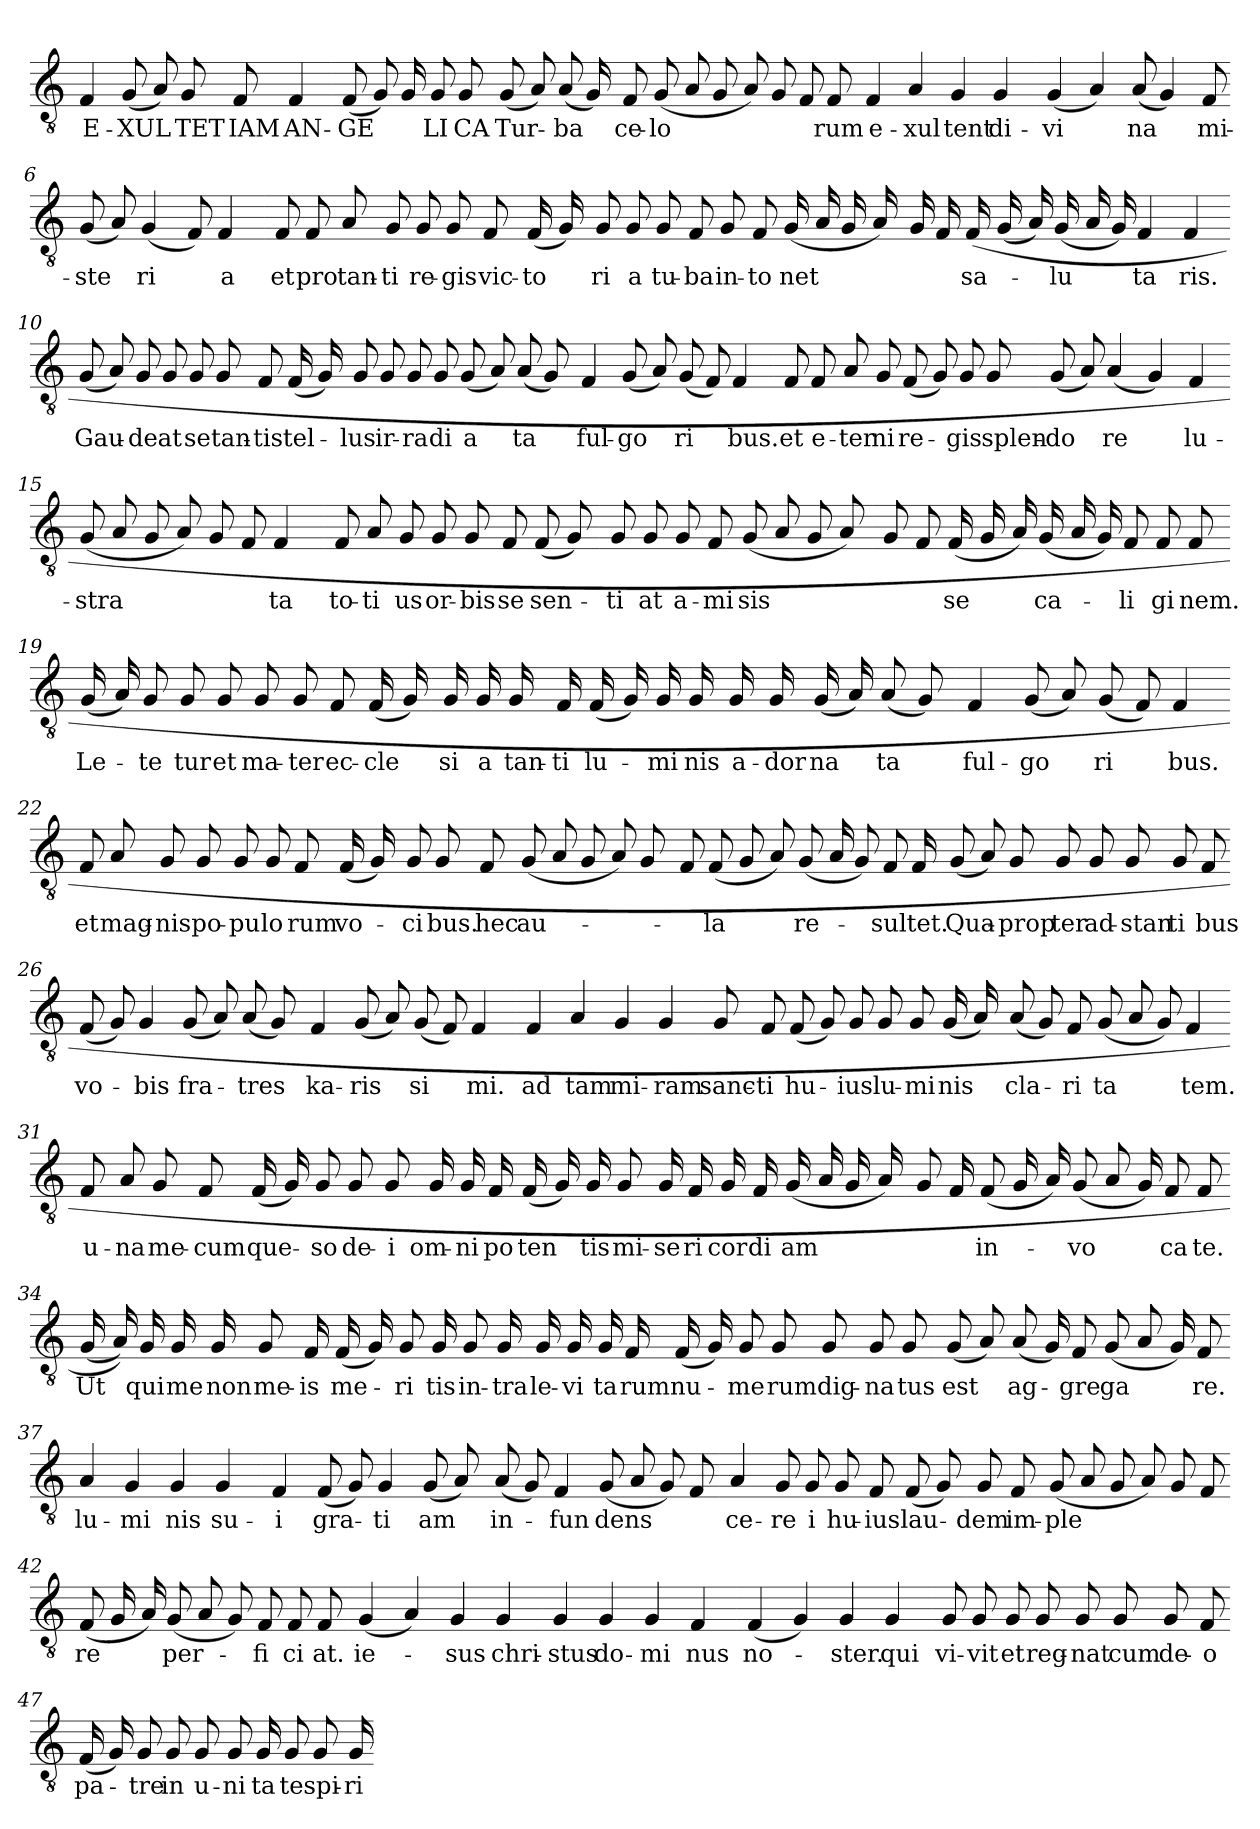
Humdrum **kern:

**kern	**text
*part1	*part1
*staff1	*staff1
*clefGv2	*
*k[]	*
=1	=1
4F	E-
(8G	XUL
8A)	.
8G	-TET
8F	IAM
4F	AN-
=2-	=2-
(8F	GE
8G)	.
16G	.
8G	LI
8G	-CA
(8G	Tur-
8A)	.
(8A	-ba
16G)	.
=3-	=3-
8F	ce-
(8G	lo
8A	.
8G	.
8A)	.
8G	.
8F	.
8F	-rum
=4-	=4-
4F	e-
4A	xul
4G	-tent
4G	di-
=5-	=5-
(4G	vi
4A)	.
(8A	-na
4G)	.
8F	mi-
=6-	=6-
(8G	ste
8A)	.
(4G	ri
8F)	.
4F	-a
=7-	=7-
8F	et
8F	pro
8A	tan-
8G	-ti
8G	re-
8G	-gis
8F	vic-
(16F	to
16G)	.
=8-	=8-
8G	ri
8G	-a
8G	tu-
8F	-ba
8G	in-
8F	to
(16G	-net
16A	.
16G	.
16A)	.
=9-	=9-
16G	.
16F	.
(16F	sa-
(16G	.
16A)	.
(16G	lu
16A	.
16G)	.
4F	ta
4F	-ris.
=10-	=10-
(8G	Gau-
8A)	.
8G	de
8G	-at
8G	se
8G	tan-
8F	-tis
(16F	tel-
16G)	.
=11-	=11-
8G	-lus
8G	ir-
8G	ra
8G	di
(8G	a
8A)	.
(8A	-ta
8G)	.
=12-	=12-
4F	ful-
(8G	go
8A)	.
(8G	ri
8F)	.
4F	-bus.
=13-	=13-
8F	et
8F	e-
8A	ter
8G	-ni
(8F	re-
8G)	.
8G	-gis
8G	splen-
=14-	=14-
(8G	do
8A)	.
(4A	-re
4G)	.
4F	lu-
=15-	=15-
(8G	stra
8A	.
8G	.
8A)	.
8G	.
8F	.
4F	-ta
=16-	=16-
8F	to-
8A	ti
8G	-us
8G	or-
8G	-bis
8F	se
(8F	sen-
8G)	.
=17-	=17-
8G	ti
8G	-at
8G	a-
8F	mi
(8G	sis
8A	.
8G	.
8A)	.
=18-	=18-
8G	.
8F	.
(16F	-se
16G	.
16A)	.
(16G	ca-
16A	.
16G)	.
8F	li
8F	gi
8F	-nem.
=19-	=19-
(16G	Le-
16A)	.
8G	te
8G	-tur
8G	et
8G	ma-
8G	-ter
8F	ec-
(16F	cle
16G)	.
=20-	=20-
16G	si
16G	-a
16G	tan-
16F	-ti
(16F	lu-
16G)	.
16G	mi
16G	-nis
16G	a-
16G	dor
(16G	na
16A)	.
(8A	-ta
8G)	.
=21-	=21-
4F	ful-
(8G	go
8A)	.
(8G	ri
8F)	.
4F	-bus.
=22-	=22-
8F	et
8A	mag-
8G	-nis
8G	po-
8G	pu
8G	lo
8F	-rum
(16F	vo-
16G)	.
=23-	=23-
8G	ci
8G	-bus.
8F	hec
(8G	au-
8A	.
8G	.
8A)	.
8G	.
=24-	=24-
8F	.
(8F	-la
8G	.
8A)	.
(8G	re-
16A	.
8G)	.
8F	sul
16F	-tet.
=25-	=25-
(8G	Qua-
8A)	.
8G	prop
8G	-ter
8G	ad-
8G	stan
8G	ti
8F	-bus
=26-	=26-
(8F	vo-
8G)	.
4G	-bis
(8G	fra-
8A)	.
(8A	-tres
8G)	.
=27-	=27-
4F	ka-
(8G	ris
8A)	.
(8G	si
8F)	.
4F	-mi.
=28-	=28-
4F	ad
4A	tam
4G	mi-
4G	-ram
=29-	=29-
8G	sanc-
8F	-ti
(8F	hu-
8G)	.
8G	-ius
8G	lu-
8G	mi
(16G	-nis
16A)	.
=30-	=30-
(8A	cla-
8G)	.
8F	ri
(8G	ta
8A	.
8G)	.
4F	-tem.
=31-	=31-
8F	u-
8A	-na
8G	me-
8F	-cum
(16F	que-
16G)	.
8G	-so
8G	de-
8G	-i
=32-	=32-
16G	om-
16G	ni
16F	po
(16F	ten
16G)	.
16G	-tis
8G	mi-
16G	se
16F	ri
16G	cor
16F	di
(16G	-am
16A	.
16G	.
16A)	.
=33-	=33-
8G	.
16F	.
(8F	in-
16G	.
16A)	.
(8G	vo
8A	.
16G)	.
8F	ca
8F	-te.
=34-	=34-
(16G	Ut
16A))	.
16G	qui
16G	me
16G	non
8G	me-
16F	-is
(16F	me-
16G)	.
8G	ri
16G	-tis
8G	in-
16G	-tra
=35-	=35-
16G	le-
16G	vi
16G	ta
16F	-rum
(16F	nu-
16G)	.
8G	me
8G	-rum
8G	dig-
8G	na
8G	-tus
=36-	=36-
(8G	est
8A)	.
(8A	ag-
16G)	.
8F	gre
(8G	ga
8A	.
16G)	.
8F	-re.
=37-	=37-
4A	lu-
4G	mi
4G	-nis
4G	su-
=38-	=38-
4F	-i
(8F	gra-
8G)	.
4G	ti
(8G	-am
8A)	.
=39-	=39-
(8A	in-
8G)	.
4F	fun
(8G	-dens
8A	.
8G)	.
8F	.
=40-	=40-
4A	ce-
8G	re
8G	-i
8G	hu-
8F	-ius
(8F	lau-
8G)	.
=41-	=41-
8G	-dem
8F	im-
(8G	ple
8A	.
8G	.
8A)	.
8G	.
8F	.
=42-	=42-
(8F	-re
16G	.
16A)	.
(8G	per-
8A	.
8G)	.
8F	fi
8F	ci
8F	-at.
=43-	=43-
(4G	ie-
4A)	.
4G	-sus
4G	chri-
=44-	=44-
4G	-stus
4G	do-
4G	mi
4F	-nus
=45-	=45-
(4F	no-
4G)	.
4G	-ster.
4G	qui
=46-	=46-
8G	vi-
8G	-vit
8G	et
8G	reg-
8G	-nat
8G	cum
8G	de-
8F	-o
=47-	=47-
(16F	pa-
16G)	.
8G	-tre
8G	in
8G	u-
8G	ni
16G	ta
8G	-te
8G	spi-
16G	ri
=-	=-
*-	*-
